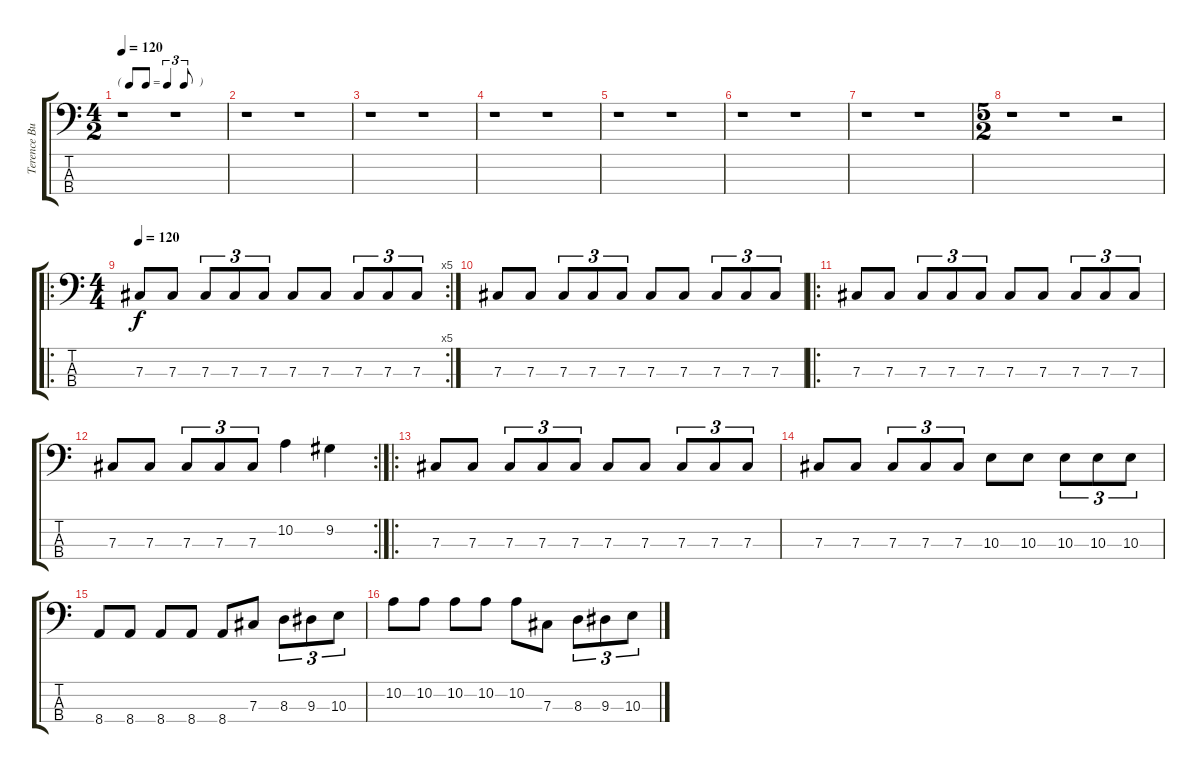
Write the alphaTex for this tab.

\track ("Terence Butler" "Terence Bu") {instrument electricbassfinger}
\staff {score tabs}
\tuning (E2 B1 Gb1 Db1) {hide}
\ts (4 2)
\tf triplet8th
\tempo 120
\tempo 164
\tempo 120
\clef f4
\ks c
r.1{dy f instrument electricbassfinger} r.1 |
r.1 r.1 |
r.1 r.1 |
r.1 r.1 |
r.1 r.1 |
r.1 r.1 |
r.1 r.1 |
\ts (5 2)
r.1 r.1 r.2 |
\ro
\rc 5
\ts (4 4)
\tempo 120
7.3.8 7.3.8 7.3.8{tu (3 2)} 7.3.8{tu (3 2)} 7.3.8{tu (3 2)} 7.3.8 7.3.8 7.3.8{tu (3 2)} 7.3.8{tu (3 2)} 7.3.8{tu (3 2)} |
7.3.8 7.3.8 7.3.8{tu (3 2)} 7.3.8{tu (3 2)} 7.3.8{tu (3 2)} 7.3.8 7.3.8 7.3.8{tu (3 2)} 7.3.8{tu (3 2)} 7.3.8{tu (3 2)} |
\ro
7.3.8 7.3.8 7.3.8{tu (3 2)} 7.3.8{tu (3 2)} 7.3.8{tu (3 2)} 7.3.8 7.3.8 7.3.8{tu (3 2)} 7.3.8{tu (3 2)} 7.3.8{tu (3 2)} |
\rc 2
7.3.8 7.3.8 7.3.8{tu (3 2)} 7.3.8{tu (3 2)} 7.3.8{tu (3 2)} 10.2.4 9.2.4 |
\ro
7.3.8 7.3.8 7.3.8{tu (3 2)} 7.3.8{tu (3 2)} 7.3.8{tu (3 2)} 7.3.8 7.3.8 7.3.8{tu (3 2)} 7.3.8{tu (3 2)} 7.3.8{tu (3 2)} |
7.3.8 7.3.8 7.3.8{tu (3 2)} 7.3.8{tu (3 2)} 7.3.8{tu (3 2)} 10.3.8 10.3.8 10.3.8{tu (3 2)} 10.3.8{tu (3 2)} 10.3.8{tu (3 2)} |
8.4.8 8.4.8 8.4.8 8.4.8 8.4.8 7.3.8 8.3.8{tu (3 2)} 9.3.8{tu (3 2)} 10.3.8{tu (3 2)} |
10.2.8 10.2.8 10.2.8 10.2.8 10.2.8 7.3.8 8.3.8{tu (3 2)} 9.3.8{tu (3 2)} 10.3.8{tu (3 2)}
